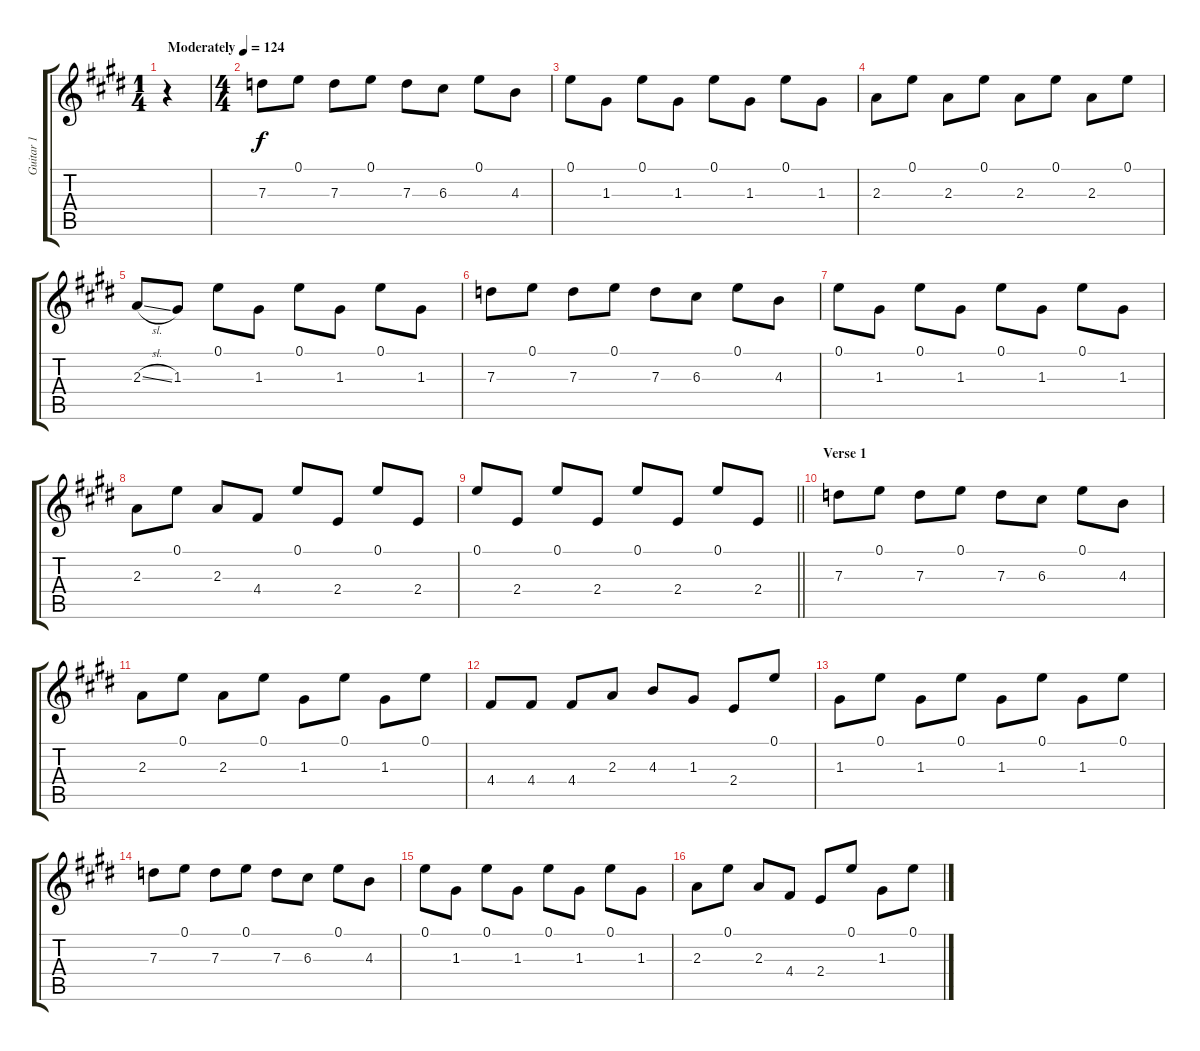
\track ("Guitar 1" "Guitar 1") {instrument overdrivenguitar}
\staff {score tabs}
\tuning (E4 B3 G3 D3 A2 E2) {hide}
\ts (1 4)
\tempo (124 "Moderately")
\clef g2
\ks e
r.4{dy f instrument overdrivenguitar} |
\ts (4 4)
7.3.8 0.1.8 7.3.8 0.1.8 7.3.8 6.3.8 0.1.8 4.3.8 |
0.1.8 1.3.8 0.1.8 1.3.8 0.1.8 1.3.8 0.1.8 1.3.8 |
2.3.8 0.1.8 2.3.8 0.1.8 2.3.8 0.1.8 2.3.8 0.1.8 |
2.3{sl}.8 1.3.8 0.1.8 1.3.8 0.1.8 1.3.8 0.1.8 1.3.8 |
7.3.8 0.1.8 7.3.8 0.1.8 7.3.8 6.3.8 0.1.8 4.3.8 |
0.1.8 1.3.8 0.1.8 1.3.8 0.1.8 1.3.8 0.1.8 1.3.8 |
2.3.8 0.1.8 2.3.8 4.4.8 0.1.8 2.4.8 0.1.8 2.4.8 |
\barLineRight lightlight
0.1.8 2.4.8 0.1.8 2.4.8 0.1.8 2.4.8 0.1.8 2.4.8 |
\section ("" "Verse 1")
7.3.8 0.1.8 7.3.8 0.1.8 7.3.8 6.3.8 0.1.8 4.3.8 |
2.3.8 0.1.8 2.3.8 0.1.8 1.3.8 0.1.8 1.3.8 0.1.8 |
4.4.8 4.4.8 4.4.8 2.3.8 4.3.8 1.3.8 2.4.8 0.1.8 |
1.3.8 0.1.8 1.3.8 0.1.8 1.3.8 0.1.8 1.3.8 0.1.8 |
7.3.8 0.1.8 7.3.8 0.1.8 7.3.8 6.3.8 0.1.8 4.3.8 |
0.1.8 1.3.8 0.1.8 1.3.8 0.1.8 1.3.8 0.1.8 1.3.8 |
2.3.8 0.1.8 2.3.8 4.4.8 2.4.8 0.1.8 1.3.8 0.1.8
